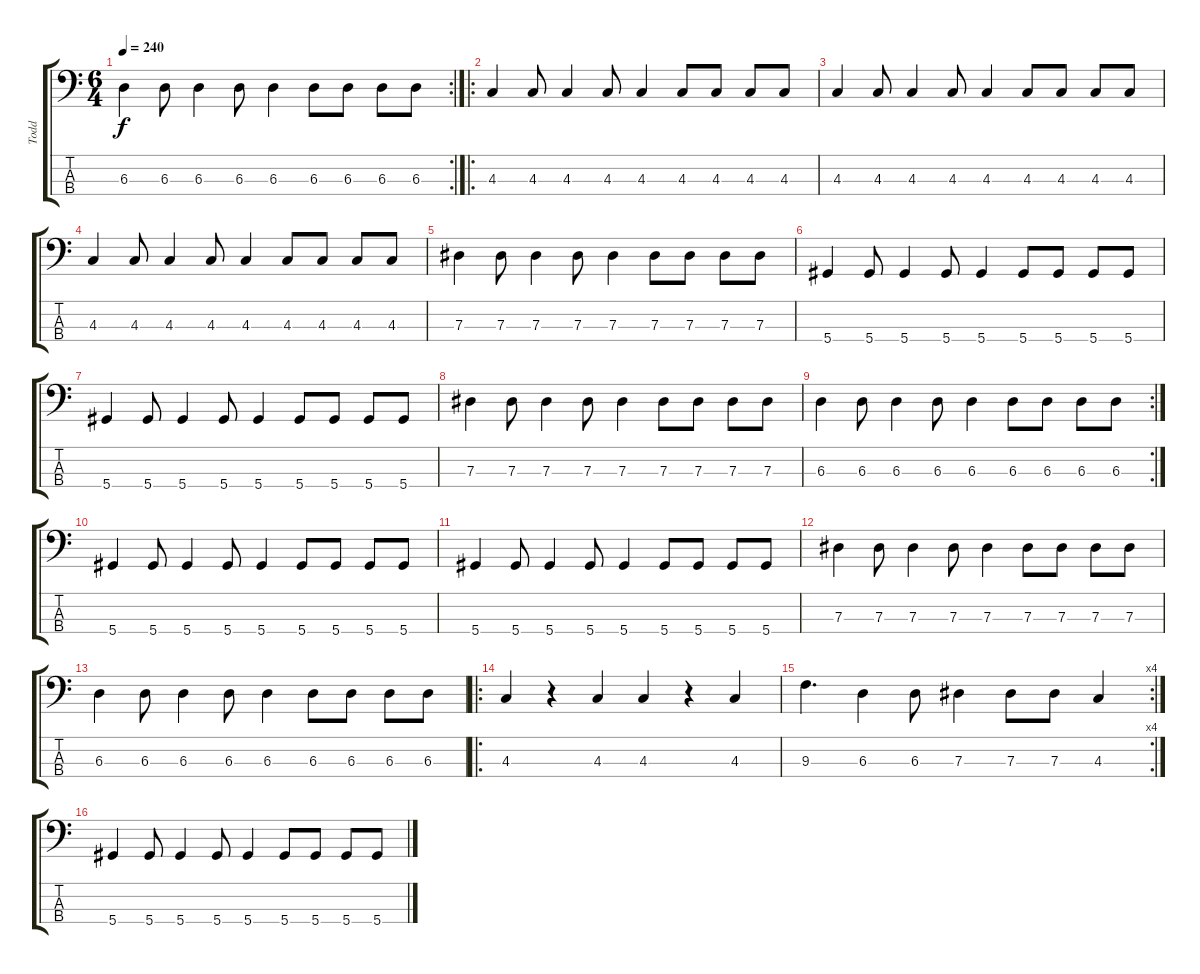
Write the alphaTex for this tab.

\track ("Todd" "Todd") {instrument electricbasspick}
\staff {score tabs}
\tuning (Gb2 Db2 Ab1 Eb1) {hide}
\rc 2
\ts (6 4)
\tempo 240
\clef f4
\ks c
6.3.4{dy f} 6.3.8 6.3.4 6.3.8 6.3.4 6.3.8 6.3.8 6.3.8 6.3.8 |
\ro
4.3.4 4.3.8 4.3.4 4.3.8 4.3.4 4.3.8 4.3.8 4.3.8 4.3.8 |
4.3.4 4.3.8 4.3.4 4.3.8 4.3.4 4.3.8 4.3.8 4.3.8 4.3.8 |
4.3.4 4.3.8 4.3.4 4.3.8 4.3.4 4.3.8 4.3.8 4.3.8 4.3.8 |
7.3.4 7.3.8 7.3.4 7.3.8 7.3.4 7.3.8 7.3.8 7.3.8 7.3.8 |
5.4.4 5.4.8 5.4.4 5.4.8 5.4.4 5.4.8 5.4.8 5.4.8 5.4.8 |
5.4.4 5.4.8 5.4.4 5.4.8 5.4.4 5.4.8 5.4.8 5.4.8 5.4.8 |
7.3.4 7.3.8 7.3.4 7.3.8 7.3.4 7.3.8 7.3.8 7.3.8 7.3.8 |
\rc 2
6.3.4 6.3.8 6.3.4 6.3.8 6.3.4 6.3.8 6.3.8 6.3.8 6.3.8 |
5.4.4 5.4.8 5.4.4 5.4.8 5.4.4 5.4.8 5.4.8 5.4.8 5.4.8 |
5.4.4 5.4.8 5.4.4 5.4.8 5.4.4 5.4.8 5.4.8 5.4.8 5.4.8 |
7.3.4 7.3.8 7.3.4 7.3.8 7.3.4 7.3.8 7.3.8 7.3.8 7.3.8 |
6.3.4 6.3.8 6.3.4 6.3.8 6.3.4 6.3.8 6.3.8 6.3.8 6.3.8 |
\ro
4.3.4 r.4 4.3.4 4.3.4 r.4 4.3.4 |
\rc 4
9.3.4{d} 6.3.4 6.3.8 7.3.4 7.3.8 7.3.8 4.3.4 |
5.4.4 5.4.8 5.4.4 5.4.8 5.4.4 5.4.8 5.4.8 5.4.8 5.4.8
